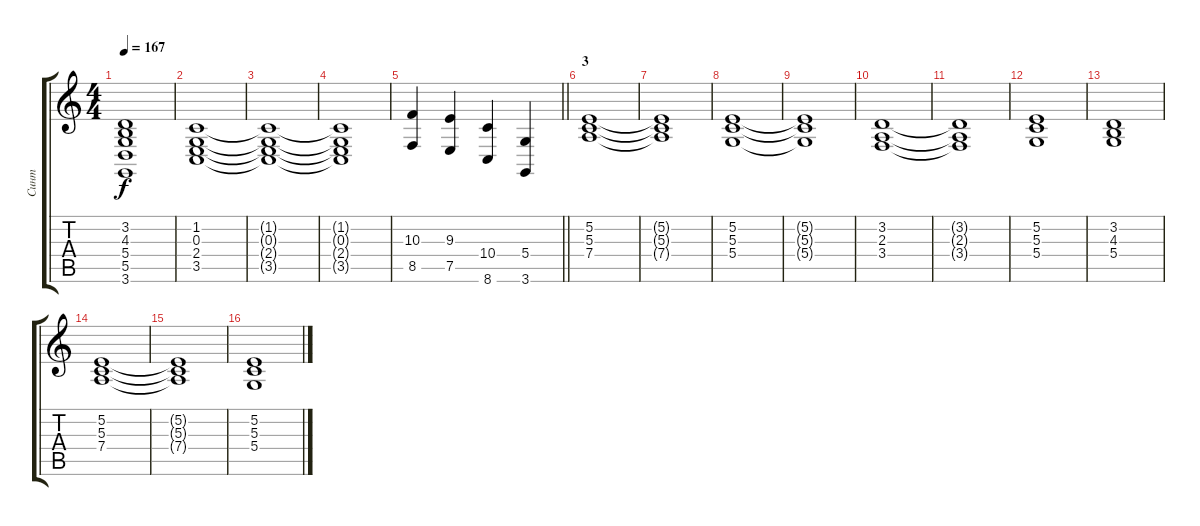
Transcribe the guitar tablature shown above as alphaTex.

\track ("Синт" "Синт") {instrument stringensemble2}
\staff {score tabs}
\tuning (E4 B3 G3 D3 A2 E2) {hide}
\ts (4 4)
\tempo 167
\clef g2
\ks c
(3.2{t} 4.3{t} 5.4{t} 5.5{t} 3.6{t}).1{dy f} |
(1.2 0.3 2.4 3.5).1 |
(1.2{t} 0.3{t} 2.4{t} 3.5{t}).1 |
(1.2{t} 0.3{t} 2.4{t} 3.5{t}).1 |
\barLineRight lightlight
(10.3 8.5).4 (9.3 7.5).4 (10.4 8.6).4 (5.4 3.6).4 |
\section ("" "3")
(5.2 5.3 7.4).1 |
(5.2{t} 5.3{t} 7.4{t}).1 |
(5.2 5.3 5.4).1 |
(5.2{t} 5.3{t} 5.4{t}).1 |
(3.2 2.3 3.4).1 |
(3.2{t} 2.3{t} 3.4{t}).1 |
(5.2 5.3 5.4).1 |
(3.2 4.3 5.4).1 |
(5.2 5.3 7.4).1 |
(5.2{t} 5.3{t} 7.4{t}).1 |
(5.2 5.3 5.4).1
